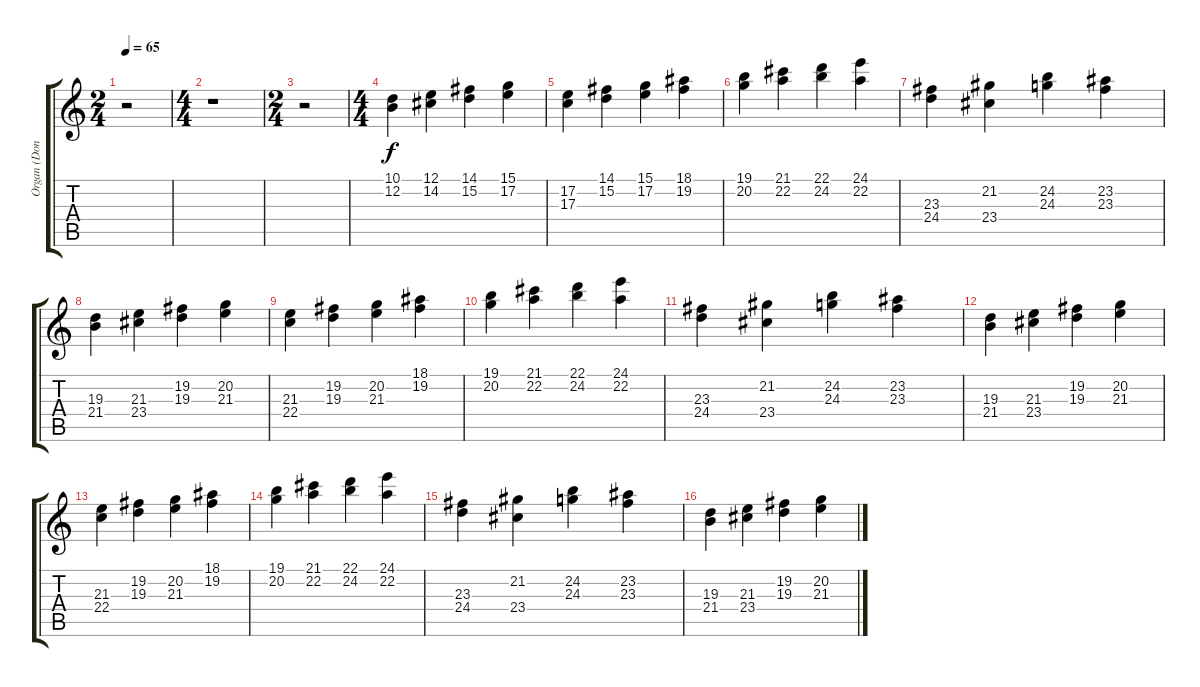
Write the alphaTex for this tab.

\track ("Organ (Don Airey)" "Organ (Don") {instrument rockorgan}
\staff {score tabs}
\tuning (E4 B3 G3 D3 A2 E2) {hide}
\ts (2 4)
\tempo 65
\clef g2
\ks c
r.2{dy f} |
\ts (4 4)
r.1 |
\ts (2 4)
r.2 |
\ts (4 4)
(10.1 12.2).4 (12.1 14.2).4 (14.1 15.2).4 (15.1 17.2).4 |
(17.2 17.3).4 (14.1 15.2).4 (15.1 17.2).4 (18.1 19.2).4 |
(19.1 20.2).4 (21.1 22.2).4 (22.1 24.2).4 (24.1 22.2).4 |
(23.3 24.4).4 (21.2 23.4).4 (24.2 24.3).4 (23.2 23.3).4 |
(19.3 21.4).4 (21.3 23.4).4 (19.2 19.3).4 (20.2 21.3).4 |
(21.3 22.4).4 (19.2 19.3).4 (20.2 21.3).4 (18.1 19.2).4 |
(19.1 20.2).4 (21.1 22.2).4 (22.1 24.2).4 (24.1 22.2).4 |
(23.3 24.4).4 (21.2 23.4).4 (24.2 24.3).4 (23.2 23.3).4 |
(19.3 21.4).4 (21.3 23.4).4 (19.2 19.3).4 (20.2 21.3).4 |
(21.3 22.4).4 (19.2 19.3).4 (20.2 21.3).4 (18.1 19.2).4 |
(19.1 20.2).4 (21.1 22.2).4 (22.1 24.2).4 (24.1 22.2).4 |
(23.3 24.4).4 (21.2 23.4).4 (24.2 24.3).4 (23.2 23.3).4 |
(19.3 21.4).4 (21.3 23.4).4 (19.2 19.3).4 (20.2 21.3).4
